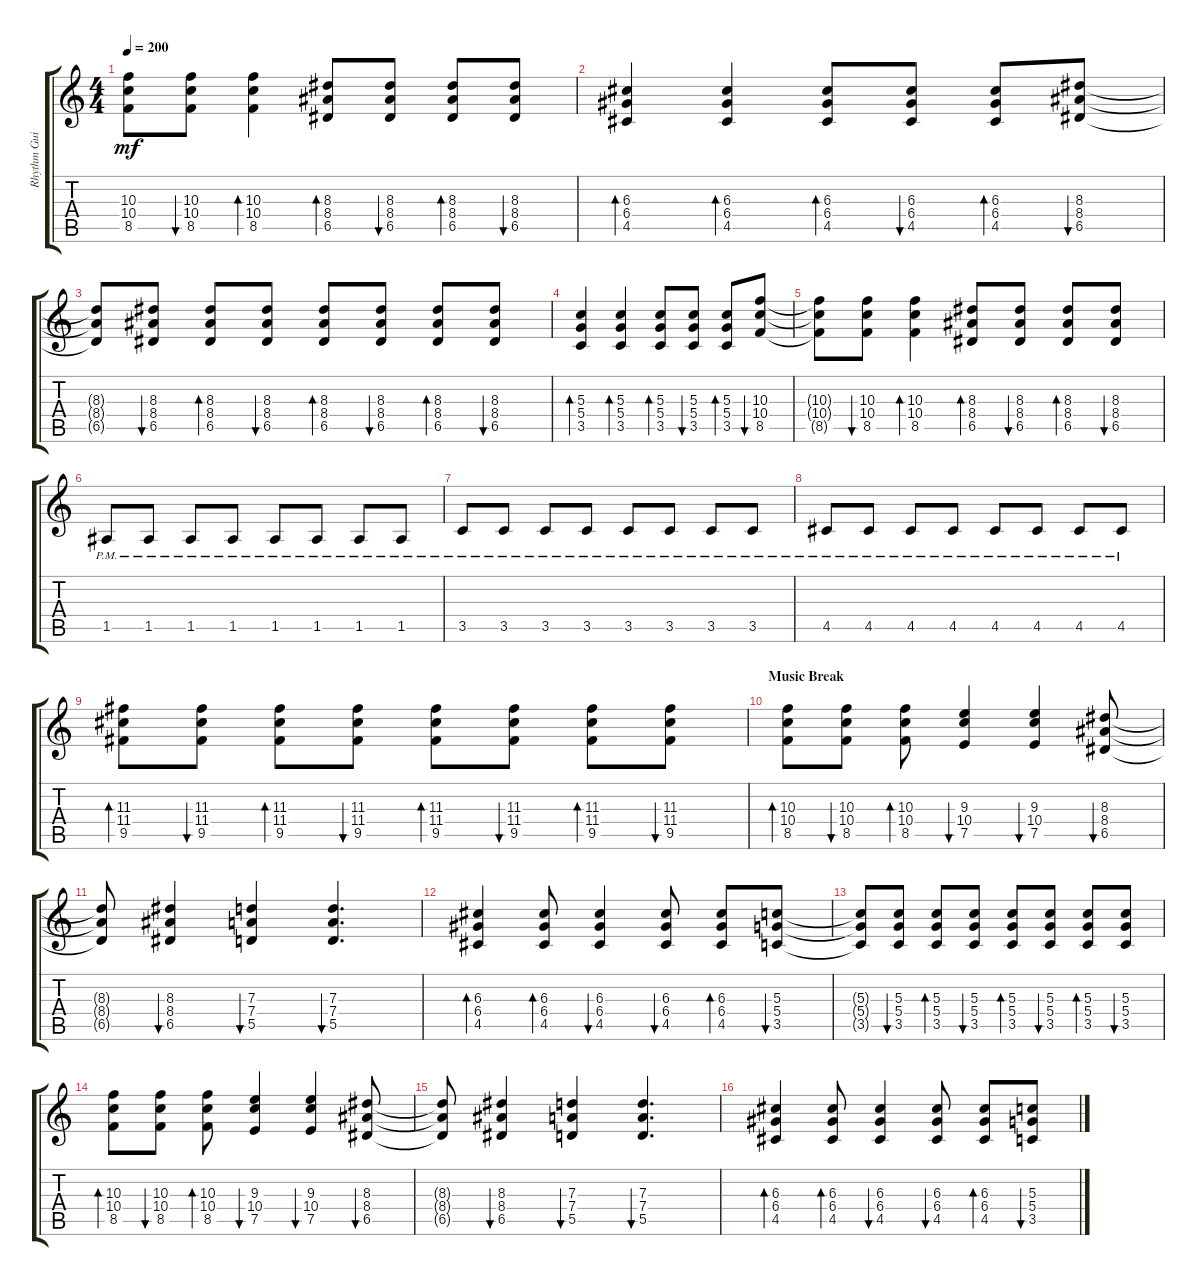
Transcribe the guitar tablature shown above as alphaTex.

\track ("Rhythm Guitar" "Rhythm Gui") {instrument overdrivenguitar}
\staff {score tabs}
\tuning (E4 B3 G3 D3 A2 E2) {hide}
\ts (4 4)
\tempo 200
\clef g2
\ks c
(10.3{t} 10.4{t} 8.5{t}).8{dy mf} (10.3 10.4 8.5).8{bu 30} (10.3 10.4 8.5).4{bd 30} (8.3 8.4 6.5).8{bd 30} (8.3 8.4 6.5).8{bu 30} (8.3 8.4 6.5).8{bd 30} (8.3 8.4 6.5).8{bu 30} |
(6.3 6.4 4.5).4{bd 30} (6.3 6.4 4.5).4{bd 30} (6.3 6.4 4.5).8{bd 30} (6.3 6.4 4.5).8{bu 30} (6.3 6.4 4.5).8{bd 30} (8.3 8.4 6.5).8{bu 30} |
(8.3{t} 8.4{t} 6.5{t}).8 (8.3 8.4 6.5).8{bu 30} (8.3 8.4 6.5).8{bd 30} (8.3 8.4 6.5).8{bu 30} (8.3 8.4 6.5).8{bd 30} (8.3 8.4 6.5).8{bu 30} (8.3 8.4 6.5).8{bd 30} (8.3 8.4 6.5).8{bu 30} |
(5.3 5.4 3.5).4{bd 30} (5.3 5.4 3.5).4{bd 30} (5.3 5.4 3.5).8{bd 30} (5.3 5.4 3.5).8{bu 30} (5.3 5.4 3.5).8{bd 30} (10.3 10.4 8.5).8{bu 30} |
(10.3{t} 10.4{t} 8.5{t}).8 (10.3 10.4 8.5).8{bu 30} (10.3 10.4 8.5).4{bd 30} (8.3 8.4 6.5).8{bd 30} (8.3 8.4 6.5).8{bu 30} (8.3 8.4 6.5).8{bd 30} (8.3 8.4 6.5).8{bu 30} |
1.5{pm}.8 1.5{pm}.8 1.5{pm}.8 1.5{pm}.8 1.5{pm}.8 1.5{pm}.8 1.5{pm}.8 1.5{pm}.8 |
3.5{pm}.8 3.5{pm}.8 3.5{pm}.8 3.5{pm}.8 3.5{pm}.8 3.5{pm}.8 3.5{pm}.8 3.5{pm}.8 |
4.5{pm}.8 4.5{pm}.8 4.5{pm}.8 4.5{pm}.8 4.5{pm}.8 4.5{pm}.8 4.5{pm}.8 4.5{pm}.8 |
(11.3 11.4 9.5).8{bd 30} (11.3 11.4 9.5).8{bu 30} (11.3 11.4 9.5).8{bd 30} (11.3 11.4 9.5).8{bu 30} (11.3 11.4 9.5).8{bd 30} (11.3 11.4 9.5).8{bu 30} (11.3 11.4 9.5).8{bd 30} (11.3 11.4 9.5).8{bu 30} |
\section ("" "Music Break")
(10.3 10.4 8.5).8{bd 30} (10.3 10.4 8.5).8{bu 30} (10.3 10.4 8.5).8{bd 30} (9.3 10.4 7.5).4{bu 30} (9.3 10.4 7.5).4{bu 30} (8.3 8.4 6.5).8{bu 30} |
(8.3{t} 8.4{t} 6.5{t}).8 (8.3 8.4 6.5).4{bu 30} (7.3 7.4 5.5).4{bu 30} (7.3 7.4 5.5).4{d bu 30} |
(6.3 6.4 4.5).4{bd 30} (6.3 6.4 4.5).8{bd 30} (6.3 6.4 4.5).4{bu 30} (6.3 6.4 4.5).8{bu 30} (6.3 6.4 4.5).8{bd 30} (5.3 5.4 3.5).8{bu 30} |
(5.3{t} 5.4{t} 3.5{t}).8 (5.3 5.4 3.5).8{bu 30} (5.3 5.4 3.5).8{bd 30} (5.3 5.4 3.5).8{bu 30} (5.3 5.4 3.5).8{bd 30} (5.3 5.4 3.5).8{bu 30} (5.3 5.4 3.5).8{bd 30} (5.3 5.4 3.5).8{bu 30} |
(10.3 10.4 8.5).8{bd 30} (10.3 10.4 8.5).8{bu 30} (10.3 10.4 8.5).8{bd 30} (9.3 10.4 7.5).4{bu 30} (9.3 10.4 7.5).4{bu 30} (8.3 8.4 6.5).8{bu 30} |
(8.3{t} 8.4{t} 6.5{t}).8 (8.3 8.4 6.5).4{bu 30} (7.3 7.4 5.5).4{bu 30} (7.3 7.4 5.5).4{d bu 30} |
(6.3 6.4 4.5).4{bd 30} (6.3 6.4 4.5).8{bd 30} (6.3 6.4 4.5).4{bu 30} (6.3 6.4 4.5).8{bu 30} (6.3 6.4 4.5).8{bd 30} (5.3 5.4 3.5).8{bu 30}
